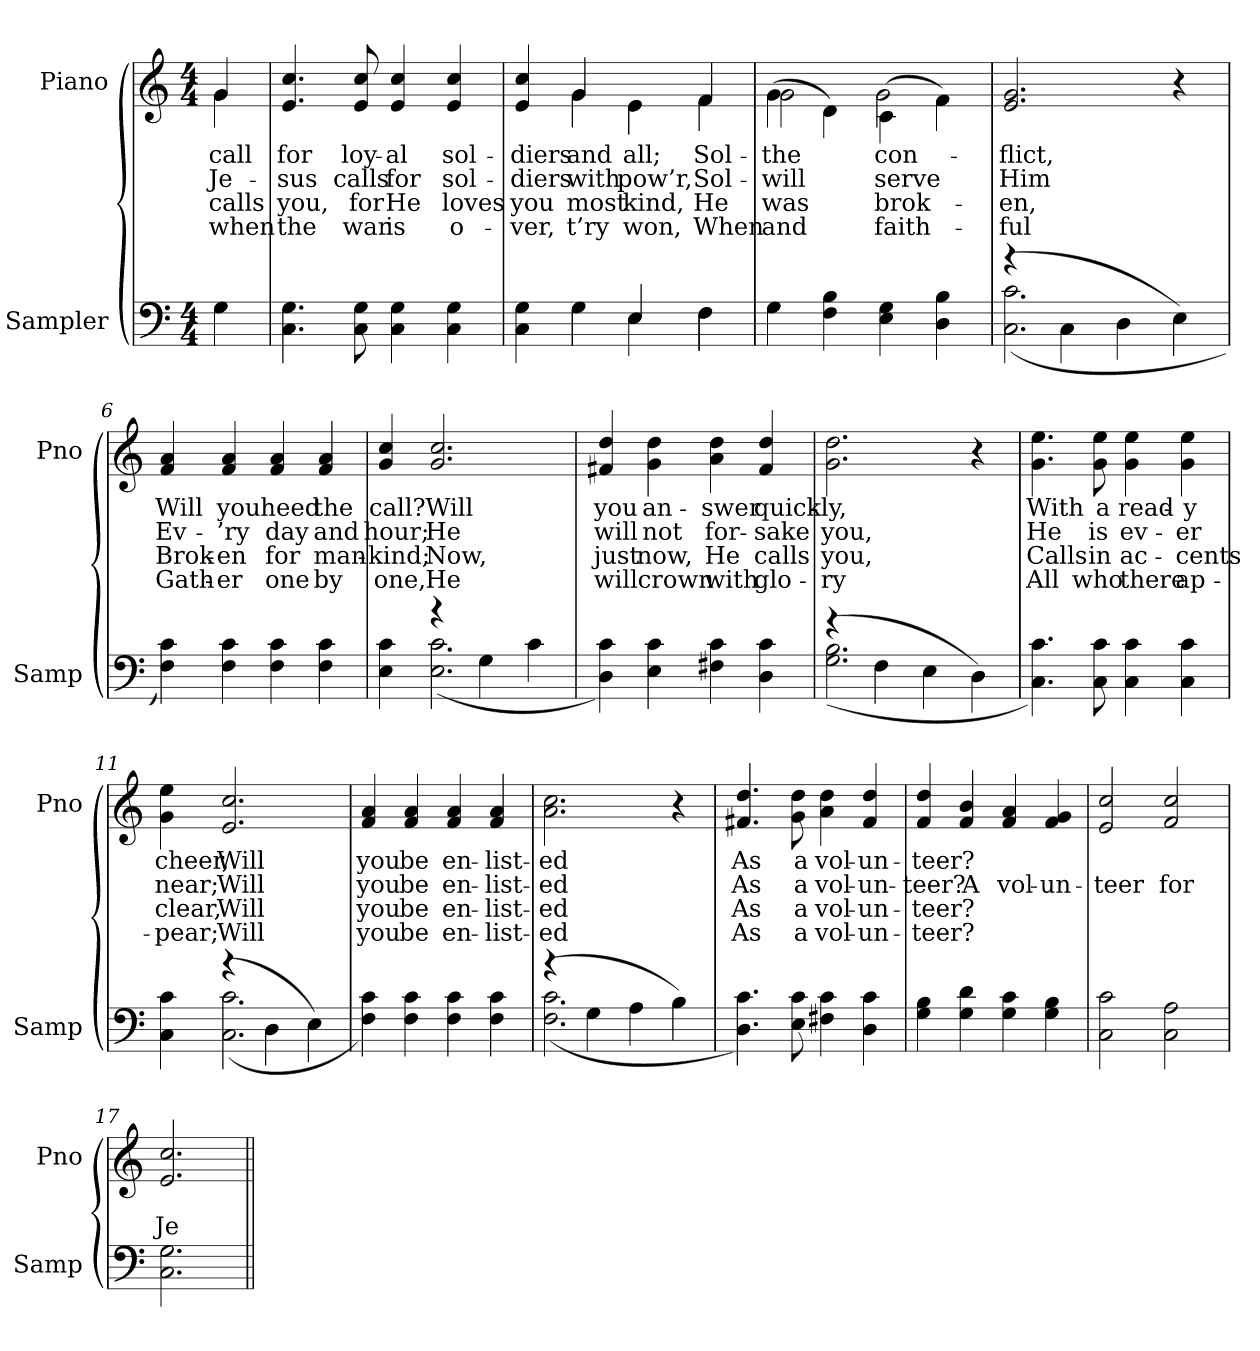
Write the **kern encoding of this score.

**kern	**text	**kern	**text	**text	**text	**text
*part2	*part2	*part1	*part1	*part1	*part1	*part1
*staff2	*staff2	*staff1	*staff1	*staff1	*staff1	*staff1
*I"Sampler	*	*I"Piano	*	*	*	*
*I'Samp	*	*I'Pno	*	*	*	*
*clefF4	*	*clefG2	*	*	*	*
*M4/4	*	*M4/4	*	*	*	*
=1	=1	=1	=1	=1	=1	=1
*^	*	*^	*	*	*	*
4G\	4G	.	4g/	4g	call	Je-	calls	when
*v	*v	*	*	*	*	*	*	*
*	*	*v	*v	*	*	*	*
=2	=2	=2	=2	=2	=2	=2
4.C 4.G	.	4.e 4.cc	for	-sus	you,	the
8C 8G	.	8e 8cc	loy-	calls	for	war
4C 4G	.	4e 4cc	-al	for	He	is
4C 4G	.	4e 4cc	sol-	sol-	loves	o-
=3	=3	=3	=3	=3	=3	=3
*^	*	*^	*	*	*	*
4C 4G	4ryy	.	4e 4cc	4ryy	-diers	-diers	you	-ver,
4G\	4G	.	4g/	4g	and	with	most	-t’ry
4E/	4E	.	4e\	4e	all;	pow’r,	kind,	won,
4F\	4F	.	4f/	4f	Sol-	Sol-	He	When
=4	=4	=4	=4	=4	=4	=4	=4	=4
4G\	4G	.	(4g\	2g	the	will	was	and
4F 4B	2.ryy	.	4d\)	.	.	.	.	.
4E 4G	.	.	(4c\	2g	con-	serve	brok-	faith-
4D 4B	.	.	4f\)	.	.	.	.	.
*	*	*	*v	*v	*	*	*	*
=5	=5	=5	=5	=5	=5	=5	=5
(4r	(2.C 2.c	.	2.e 2.g	-flict,	Him	-en,	-ful
4C\	.	.	.	.	.	.	.
4D\	.	.	.	.	.	.	.
4E\)	4ryy	.	4r	.	.	.	.
*v	*v	*	*	*	*	*	*
=6	=6	=6	=6	=6	=6	=6
4F 4c)	.	4f 4a	Will	Ev-	Brok-	Gath-
4F 4c	.	4f 4a	you	-’ry	-en	-er
4F 4c	.	4f 4a	heed	day	for	one
4F 4c	.	4f 4a	the	and	man-	by
=7	=7	=7	=7	=7	=7	=7
*^	*	*	*	*	*	*
4E 4c	4ryy	.	4g 4cc	call?	hour;	-kind;	one,
4r	(2.E 2.c	.	2.g 2.cc	Will	He	Now,	He
4G\	.	.	.	.	.	.	.
4c\	.	.	.	.	.	.	.
*v	*v	*	*	*	*	*	*
=8	=8	=8	=8	=8	=8	=8
4D 4c)	.	4f#X 4dd	you	will	just	will
4E 4c	.	4g 4dd	an-	not	now,	crown
4F#X 4c	.	4a 4dd	-swer	for-	He	with
4D 4c	.	4f# 4dd	quick-	-sake	calls	glo-
=9	=9	=9	=9	=9	=9	=9
*^	*	*	*	*	*	*
(4r	(2.G 2.B	.	2.g 2.dd	-ly,	you,	you,	-ry
4F\	.	.	.	.	.	.	.
4E\	.	.	.	.	.	.	.
4D)	4ryy	.	4r	.	.	.	.
*v	*v	*	*	*	*	*	*
=10	=10	=10	=10	=10	=10	=10
4.C 4.c)	.	4.g 4.ee	With	He	Calls	All
8C 8c	.	8g 8ee	a	is	in	who
4C 4c	.	4g 4ee	read-	ev-	ac-	there
4C 4c	.	4g 4ee	-y	-er	-cents	ap-
=11	=11	=11	=11	=11	=11	=11
*^	*	*	*	*	*	*
4C 4c	4ryy	.	4g 4ee	cheer,	near;	clear,	-pear;
(4r	(2.C 2.c	.	2.e 2.cc	Will	Will	Will	Will
4D\	.	.	.	.	.	.	.
4E\)	.	.	.	.	.	.	.
*v	*v	*	*	*	*	*	*
=12	=12	=12	=12	=12	=12	=12
4F 4c)	.	4f 4a	you	you	you	you
4F 4c	.	4f 4a	be	be	be	be
4F 4c	.	4f 4a	en-	en-	en-	en-
4F 4c	.	4f 4a	-list-	-list-	-list-	-list-
=13	=13	=13	=13	=13	=13	=13
*^	*	*	*	*	*	*
(4r	(2.F 2.c	.	2.a 2.cc	-ed	-ed	-ed	-ed
4G\	.	.	.	.	.	.	.
4A\	.	.	.	.	.	.	.
4B\)	4ryy	.	4r	.	.	.	.
*v	*v	*	*	*	*	*	*
=14	=14	=14	=14	=14	=14	=14
4.D 4.c)	.	4.f#X 4.dd	As	As	As	As
8E 8c	.	8g 8dd	a	a	a	a
4F#X 4c	.	4a 4dd	vol-	vol-	vol-	vol-
4D 4c	.	4f# 4dd	-un-	-un-	-un-	-un-
=15	=15	=15	=15	=15	=15	=15
4G 4B	.	4f 4dd	-teer?	-teer?	-teer?	-teer?
4G 4d	.	4f 4b	.	A	.	.
4G 4c	.	4f 4a	.	vol-	.	.
4G 4B	.	4f 4g	.	-un-	.	.
=16	=16	=16	=16	=16	=16	=16
2C 2c	.	2e 2cc	.	-teer	.	.
2C 2A	.	2f 2cc	.	for	.	.
=17	=17	=17	=17	=17	=17	=17
2.C 2.G	.	2.e 2.cc	.	Je-	.	.
=||	=||	=||	=||	=||	=||	=||
*-	*-	*-	*-	*-	*-	*-
